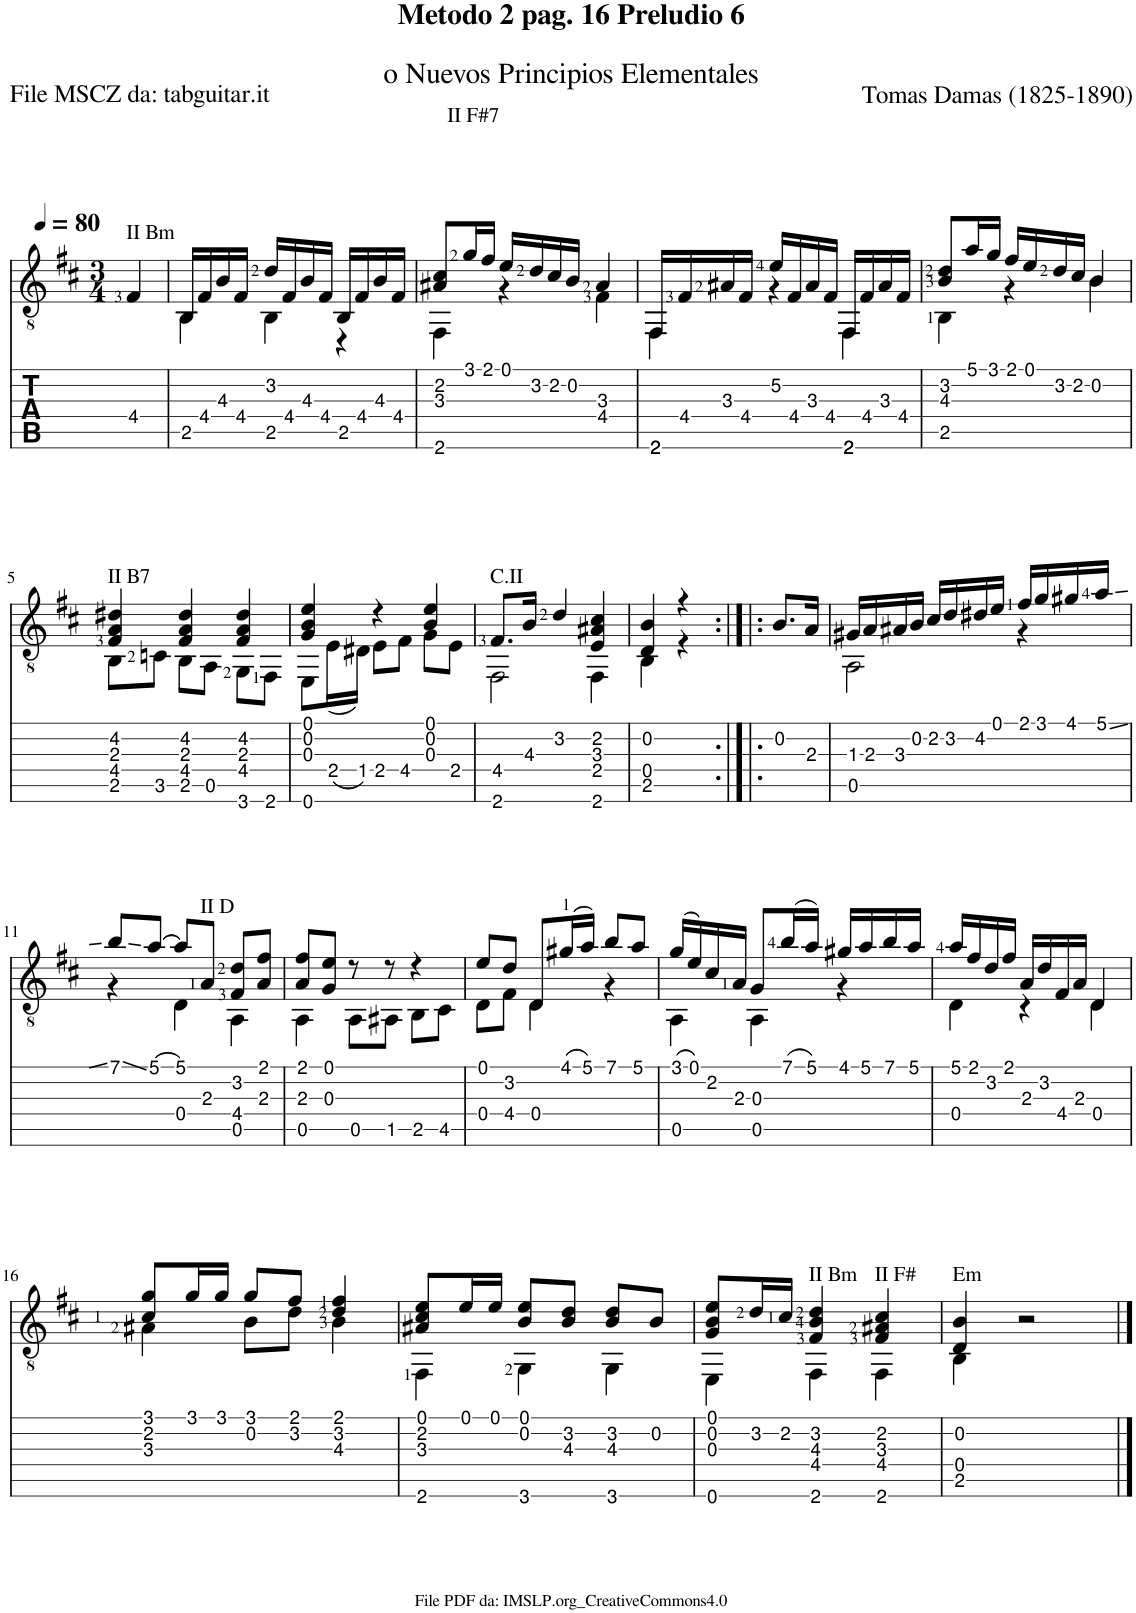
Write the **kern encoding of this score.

**kern	**kern
*part1	*part1
*staff2	*staff1
*I"Guitar	*
*I'Guit.	*
*stria6	*
*	*clefGv2
*k[f#c#]	*k[f#c#]
*M3/4	*M3/4
*MM80	*MM80
=	=
!	!LO:TX:a:t=II Bm
4F#	4F#/
=1	=1
*^	*^
16BBLL	4BB	16BB/LL	4BB\
16F#J	.	16F#/	.
16BL	.	16B/	.
16F#JJ	.	16F#/JJ	.
16dLL	4BB	16d/LL	4BB\
16F#J	.	16F#/	.
16BL	.	16B/	.
16F#JJ	.	16F#/JJ	.
16BBLL	4r	16BB/LL	4r
16F#J	.	16F#/	.
16BL	.	16B/	.
16F#JJ	.	16F#/JJ	.
=2	=2	=2	=2
8A#\ 8c#\L	4FF#	8A#X/ 8c#/L	4FF#\
16gL	.	16g/L	.
16f#JJ	.	16f#/JJ	.
16eLL	4r	16e/LL	4r
16dJ	.	16d/	.
16c#L	.	16c#/	.
16BJJ	.	16B/JJ	.
4A#	4F#	4A#/	4F#\
=3	=3	=3	=3
!	!	!LO:TX:a:t=II F#7	!
16FF#LL	4FF#	16FF#/LL	4FF#\
16F#J	.	16F#/	.
16A#L	.	16A#X/	.
16F#JJ	.	16F#/JJ	.
16eLL	4r	16e/LL	4r
16F#J	.	16F#/	.
16A#L	.	16A#/	.
16F#JJ	.	16F#/JJ	.
16FF#LL	4FF#	16FF#/LL	4FF#\
16F#J	.	16F#/	.
16A#L	.	16A#/	.
16F#JJ	.	16F#/JJ	.
=4	=4	=4	=4
8B\ 8d\L	4BB	8B/ 8d/L	4BB\
16aL	.	16a/L	.
16gJJ	.	16g/JJ	.
16f#LL	4r	16f#/LL	4r
16eJ	.	16e/	.
16dL	.	16d/	.
16c#JJ	.	16c#/JJ	.
4B	4B	4B/	4B\
!!LO:LB:g=z	!!
=5	=5	=5	=5
!	!	!LO:TX:a:t=II B7	!
4F# 4A 4d#	8BBL	4F#/ 4A/ 4d#X/	8BB\L
.	8CJ	.	8Cn\J
4F# 4A 4d#	8BBL	4F#/ 4A/ 4d#/	8BB\L
.	8AAJ	.	8AA\J
4F# 4A 4d#	8GGL	4F#/ 4A/ 4d#/	8GG\L
.	8FF#J	.	8FF#\J
=6	=6	=6	=6
4G 4B 4e	8EEL	4G/ 4B/ 4e/	8EE\L
.	16EL	.	(16E\L
.	16D#JJ	.	16D#X\JJ)
4r	8EL	4r	8E\L
.	8F#J	.	8F#\J
4B 4e	8GL	4B/ 4e/	8G\L
.	8EJ	.	8E\J
=7	=7	=7	=7
!	!	!LO:TX:a:t=C.II	!
8.F#L	2FF#	8.F#/L	2FF#\
16BJk	.	16B/Jk	.
4d	.	4d/	.
4E 4A# 4c#	4FF#	4E/ 4A#X/ 4c#/	4FF#\
=8	=8	=8	=8
4D 4B	4BB	4D/ 4B/	4BB\
4r	4r	4r	4r
*v	*v	*	*
*	*v	*v
=9:|!|:	=9:|!|:
8.BL	8.B/L
16AJk	16A/Jk
=10	=10
*^	*^
16G#LL	2AA	16G#X/LL	2AA\
16AJ	.	16A/	.
16A#L	.	16A#X/	.
16BJJ	.	16B/JJ	.
16c#LL	.	16c#/LL	.
16dJ	.	16d/	.
16d#L	.	16d#X/	.
16eJJ	.	16e/JJ	.
16f#LL	4r	16f#/LL	4r
16gJ	.	16g/	.
16g#L	.	16g#X/	.
16aJJ	.	16a/JJ	.
!!LO:LB:g=z	!!
=11	=11	=11	=11
8bL	4r	8b/L	4r
[8aJ	.	[8a/J	.
8aL]	4D	8a/L]	4D\
!	!	!LO:TX:a:t=II D	!
8AJ	.	8A/J	.
8F#\ 8d\L	4AA	8F#/ 8d/L	4AA\
8A\ 8f#\J	.	8A/ 8f#/J	.
=12	=12	=12	=12
8A\ 8f#\L	4AA	8A/ 8f#/L	4AA\
8G\ 8e\J	.	8G/ 8e/J	.
8r	8AAL	8r	8AA\L
8r	8AA#J	8r	8AA#X\J
4r	8BBL	4r	8BB\L
.	8C#J	.	8C#\J
=13	=13	=13	=13
8eL	8DL	8e/L	8D\L
8dJ	8F#J	8d/J	8F#\J
8DL	4D	8D/L	4D\
16g#L	.	(16g#X/L	.
16aJJ	.	16a/JJ)	.
8bL	4r	8b/L	4r
8aJ	.	8a/J	.
=14	=14	=14	=14
16gLL	4AA	(16g/LL	4AA\
16eJ	.	16e/)	.
16c#L	.	16c#/	.
16AJJ	.	16A/JJ	.
8GL	4AA	8G/L	4AA\
16bL	.	(16b/L	.
16aJJ	.	16a/JJ)	.
16g#LL	4r	16g#X/LL	4r
16aJ	.	16a/	.
16bL	.	16b/	.
16aJJ	.	16a/JJ	.
=15	=15	=15	=15
16aLL	4D	16a/LL	4D\
16f#J	.	16f#/	.
16dL	.	16d/	.
16f#JJ	.	16f#/JJ	.
16ALL	4r	16A/LL	4r
16dJ	.	16d/	.
16F#L	.	16F#/	.
16AJJ	.	16A/JJ	.
4D	4D	4D/	4D\
!!LO:LB:g=z	!!
=16	=16	=16	=16
8c#\ 8g\L	4A#	8c#/ 8g/L	4A#X\
16gL	.	16g/L	.
16gJJ	.	16g/JJ	.
8gL	8BL	8g/L	8B\L
8f#J	8dJ	8f#/J	8d\J
4d 4f#	4B	4d/ 4f#/	4B\
=17	=17	=17	=17
8A#\ 8c#\ 8e\L	4FF#	8A#X/ 8c#/ 8e/L	4FF#\
16eL	.	16e/L	.
16eJJ	.	16e/JJ	.
8B\ 8e\L	4GG	8B/ 8e/L	4GG\
8B\ 8d\J	.	8B/ 8d/J	.
8B\ 8d\L	4GG	8B/ 8d/L	4GG\
8BJ	.	8B/J	.
=18	=18	=18	=18
8G\ 8B\ 8e\L	4EE	8G/ 8B/ 8e/L	4EE\
16dL	.	16d/L	.
16c#JJ	.	16c#/JJ	.
!	!	!LO:TX:a:t=II Bm	!
4F# 4B 4d	4FF#	4F#/ 4B/ 4d/	4FF#\
!	!	!LO:TX:a:t=II F#	!
4F# 4A# 4c#	4FF#	4F#/ 4A#X/ 4c#/	4FF#\
=19	=19	=19	=19
!	!	!LO:TX:a:t=Em	!
4D 4B	4BB	4D/ 4B/	4BB\
2r	2ryy	2r	2ryy
*v	*v	*	*
*	*v	*v
==	==
*-	*-
